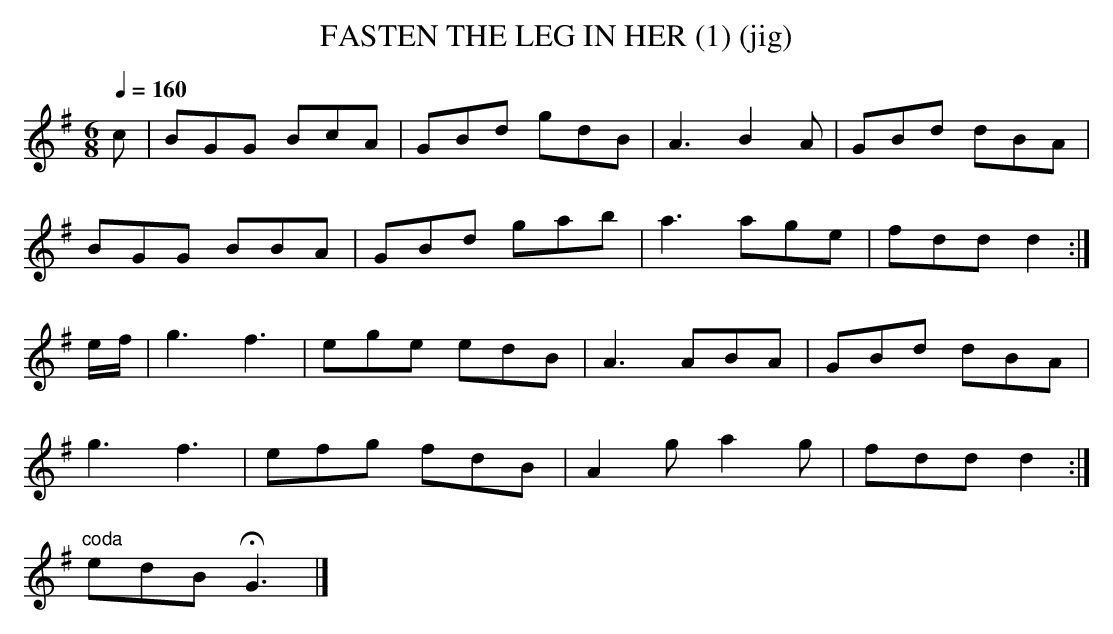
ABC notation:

X:1
T:FASTEN THE LEG IN HER (1) (jig)
M:6/8
L:1/8
Q:1/4=160
K:G
c|BGG BcA|GBd gdB|A3 B2A|GBd dBA|
BGG BBA|GBd gab|a3 age|fdd d2 :|
e/f/|g3 f3|ege edB|A3 ABA|GBd dBA|
g3 f3|efg fdB|A2g a2g|fdd d2 :|
"coda"edB HG3|]
